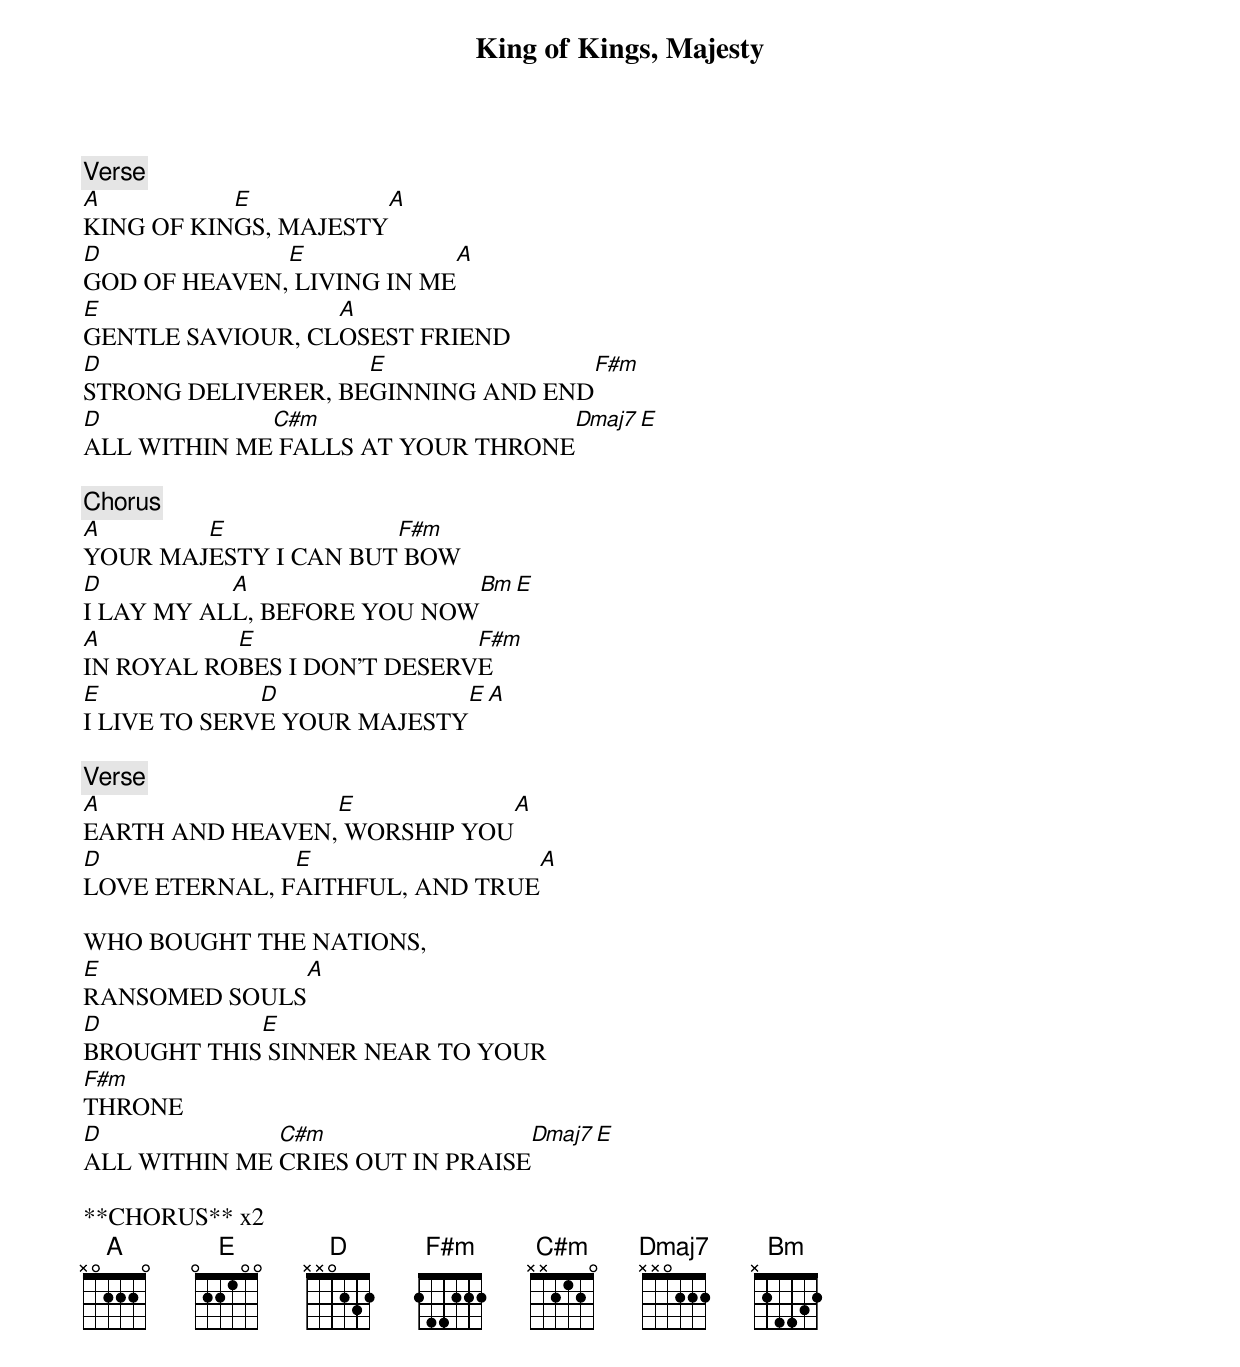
King of Kings, Majesty

[Verse]
A          E           A
KING OF KINGS, MAJESTY
D             E              A
GOD OF HEAVEN, LIVING IN ME
E                 A
GENTLE SAVIOUR, CLOSEST FRIEND
D                   E                  F#m
STRONG DELIVERER, BEGINNING AND END
D            C#m                   Dmaj7 E
ALL WITHIN ME FALLS AT YOUR THRONE

[Chorus]
A       E             F#m
YOUR MAJESTY I CAN BUT BOW
D          A                  Bm E
I LAY MY ALL, BEFORE YOU NOW
A          E                 F#m
IN ROYAL ROBES I DON'T DESERVE
E             D                      E        A
I LIVE TO SERVE YOUR MAJESTY

[Verse]
A                E             A
EARTH AND HEAVEN, WORSHIP YOU
D              E                       A
LOVE ETERNAL, FAITHFUL, AND TRUE

WHO BOUGHT THE NATIONS,
E                    A
RANSOMED SOULS
D           E
BROUGHT THIS SINNER NEAR TO YOUR
F#m
THRONE
D             C#m                 Dmaj7 E
ALL WITHIN ME CRIES OUT IN PRAISE

**CHORUS** x2
